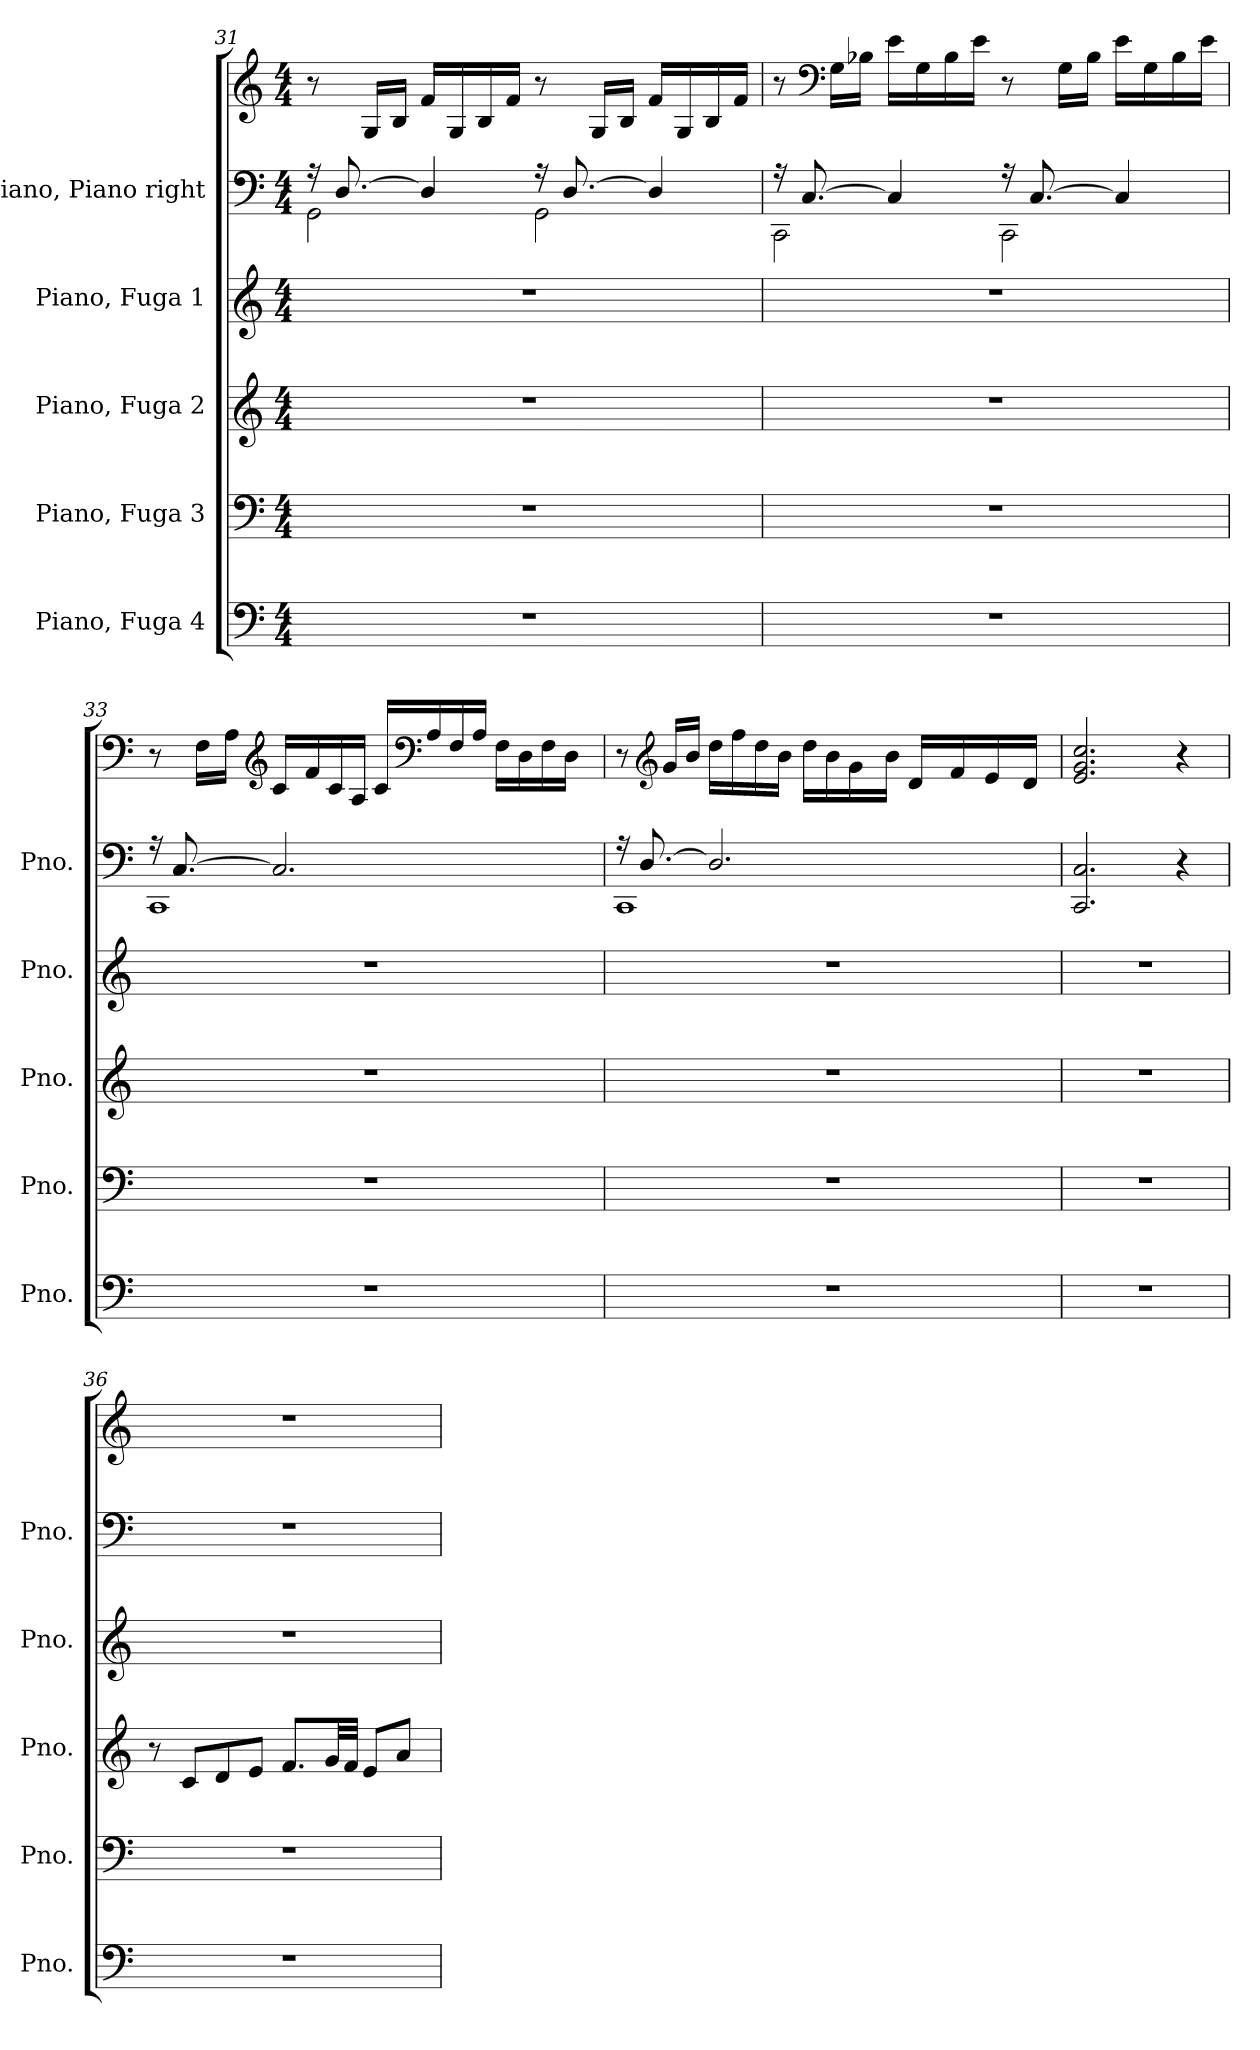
**kern	**kern	**kern	**kern	**kern	**kern
*part5	*part4	*part3	*part2	*part1	*part1
*staff6	*staff5	*staff4	*staff3	*staff2	*staff1
*I"Piano, Fuga 4	*I"Piano, Fuga 3	*I"Piano, Fuga 2	*I"Piano, Fuga 1	*I"Piano, Piano right	*
*I'Pno.	*I'Pno.	*I'Pno.	*I'Pno.	*I'Pno.	*
!!LO:LB:g=z
*clefF4	*clefF4	*clefG2	*clefG2	*clefF4	*clefG2
*k[]	*k[]	*k[]	*k[]	*k[]	*k[]
*M4/4	*M4/4	*M4/4	*M4/4	*M4/4	*M4/4
*MM70	*MM70	*MM70	*MM70	*MM70	*MM70
=31	=31	=31	=31	=31	=31
*	*	*	*	*^	*
1r	1r	1r	1r	16r	2GG\	8r
*	*	*	*	*	*	*MM75
.	.	.	.	[8.D/	.	.
.	.	.	.	.	.	16G/LL
.	.	.	.	.	.	16B/JJ
.	.	.	.	4D/]	.	16f/LL
.	.	.	.	.	.	16G/
.	.	.	.	.	.	16B/
.	.	.	.	.	.	16f/JJ
*	*	*	*	*	*	*MM71
.	.	.	.	16r	2GG\	8r
*	*	*	*	*	*	*MM75
.	.	.	.	[8.D/	.	.
.	.	.	.	.	.	16G/LL
.	.	.	.	.	.	16B/JJ
.	.	.	.	4D/]	.	16f/LL
.	.	.	.	.	.	16G/
.	.	.	.	.	.	16B/
.	.	.	.	.	.	16f/JJ
=32	=32	=32	=32	=32	=32	=32
*	*	*	*	*	*	*MM73
1r	1r	1r	1r	16r	2CC\	8r
.	.	.	.	[8.C/	.	.
*	*	*	*	*	*	*clefF4
.	.	.	.	.	.	16G\LL
.	.	.	.	.	.	16B-X\JJ
*	*	*	*	*	*	*MM75
.	.	.	.	4C/]	.	16e\LL
.	.	.	.	.	.	16G\
.	.	.	.	.	.	16B-\
*	*	*	*	*	*	*MM70
.	.	.	.	.	.	16e\JJ
*	*	*	*	*	*	*MM73
.	.	.	.	16r	2CC\	8r
.	.	.	.	[8.C/	.	.
.	.	.	.	.	.	16G\LL
.	.	.	.	.	.	16B-\JJ
*	*	*	*	*	*	*MM75
.	.	.	.	4C/]	.	16e\LL
.	.	.	.	.	.	16G\
.	.	.	.	.	.	16B-\
*	*	*	*	*	*	*MM71
.	.	.	.	.	.	16e\JJ
!!LO:PB:g=z
=33	=33	=33	=33	=33	=33	=33
*	*	*	*	*	*	*MM73
*	*	*	*	*	*	*^
1r	1r	1r	1r	16r	1CC	8r	6ryy
.	.	.	.	[8.C/	.	.	.
.	.	.	.	.	.	16F\LL	.
.	.	.	.	.	.	.	12ryy
*	*	*	*	*	*	*MM75	*
.	.	.	.	.	.	16A\JJ	.
*	*	*	*	*	*	*clefG2	*
.	.	.	.	2.C/]	.	16c/LL	24ryy
.	.	.	.	.	.	.	96ryy
*	*	*	*	*	*	*MM73	*
.	.	.	.	.	.	.	3%2ryy
.	.	.	.	.	.	16f/	.
.	.	.	.	.	.	16c/	.
.	.	.	.	.	.	16A/JJ	.
*	*	*	*	*	*	*MM76	*
.	.	.	.	.	.	16c/LL	.
*	*	*	*	*	*	*clefF4	*
*	*	*	*	*	*	*MM73	*
.	.	.	.	.	.	16A/	.
.	.	.	.	.	.	16F/	.
.	.	.	.	.	.	16A/JJ	.
*	*	*	*	*	*	*MM71	*
.	.	.	.	.	.	16F\LL	.
.	.	.	.	.	.	16D\	.
*	*	*	*	*	*	*MM66	*
.	.	.	.	.	.	16F\	.
*	*	*	*	*	*	*MM60	*
.	.	.	.	.	.	16D\JJ	.
.	.	.	.	.	.	.	48.ryy
*	*	*	*	*	*	*v	*v
=34	=34	=34	=34	=34	=34	=34
*	*	*	*	*	*	*MM71
*	*	*	*	*	*	*^
*	*	*	*	*	*	*	*^
*	*	*	*	*	*	*	*	*^
*	*	*	*	*	*	*	*	*	*^
*	*	*	*	*	*	*	*	*	*	*^
*	*	*	*	*	*	*	*	*	*	*	*^
*	*	*	*	*	*	*	*	*	*	*	*	*^
*	*	*	*	*	*	*	*	*	*	*	*	*	*^
1r	1r	1r	1r	16r	1CC	8r	3%2ryy	2ryy	3%2ryy	3%2ryy	3%2ryy	3%2ryy	3%2ryy	2ryy
.	.	.	.	[8.D/	.	.	.	.	.	.	.	.	.	.
*	*	*	*	*	*	*clefG2	*	*	*	*	*	*	*	*
.	.	.	.	.	.	16g/LL	.	.	.	.	.	.	.	.
.	.	.	.	.	.	16b/JJ	.	.	.	.	.	.	.	.
.	.	.	.	2.D/]	.	16dd\LL	.	.	.	.	.	.	.	.
.	.	.	.	.	.	16ff\	.	.	.	.	.	.	.	.
.	.	.	.	.	.	16dd\	.	.	.	.	.	.	.	.
.	.	.	.	.	.	16b\JJ	.	.	.	.	.	.	.	.
*	*	*	*	*	*	*MM63	*	*	*	*	*	*	*	*
.	.	.	.	.	.	16dd\LL	.	4ryy	.	.	.	.	.	4ryy
.	.	.	.	.	.	16b\	.	.	.	.	.	.	.	.
.	.	.	.	.	.	16g\	.	.	.	.	.	.	.	.
.	.	.	.	.	.	.	12ryy	.	12.ryy	12ryy	6ryy	6ryy	6ryy	.
.	.	.	.	.	.	16b\JJ	.	.	.	.	.	.	.	.
*	*	*	*	*	*	*MM55	*	*	*	*	*	*	*	*
.	.	.	.	.	.	16d/LL	96ryy	32ryy	.	24ryy	.	.	.	8ryy
*	*	*	*	*	*	*MM54	*	*	*	*	*	*	*	*
.	.	.	.	.	.	.	6ryy	.	.	.	.	.	.	.
*	*	*	*	*	*	*MM53	*	*	*	*	*	*	*	*
.	.	.	.	.	.	.	.	8..ryy	.	.	.	.	.	.
*	*	*	*	*	*	*MM52	*	*	*	*	*	*	*	*
.	.	.	.	.	.	.	.	.	6ryy	96ryy	.	.	.	.
*	*	*	*	*	*	*MM51	*	*	*	*	*	*	*	*
.	.	.	.	.	.	.	.	.	.	6ryy	.	.	.	.
*	*	*	*	*	*	*MM50	*	*	*	*	*	*	*	*
.	.	.	.	.	.	16f/	.	.	.	.	.	.	.	.
*	*	*	*	*	*	*MM49	*	*	*	*	*	*	*	*
.	.	.	.	.	.	.	.	.	.	.	6ryy	48ryy	24.ryy	.
*	*	*	*	*	*	*MM47	*	*	*	*	*	*	*	*
.	.	.	.	.	.	.	.	.	.	.	.	12..ryy	.	.
*	*	*	*	*	*	*MM46	*	*	*	*	*	*	*	*
.	.	.	.	.	.	16e/	.	.	.	.	.	.	.	32ryy
*	*	*	*	*	*	*MM45	*	*	*	*	*	*	*	*
.	.	.	.	.	.	.	.	.	.	.	.	.	12ryy	.
*	*	*	*	*	*	*MM44	*	*	*	*	*	*	*	*
.	.	.	.	.	.	.	.	.	.	.	.	.	.	16.ryy
*	*	*	*	*	*	*MM42	*	*	*	*	*	*	*	*
.	.	.	.	.	.	.	24..ryy	.	.	.	.	.	.	.
*	*	*	*	*	*	*MM31	*	*	*	*	*	*	*	*
.	.	.	.	.	.	16d/JJ	.	.	.	.	.	.	.	.
.	.	.	.	.	.	.	.	.	24ryy	.	.	.	.	.
.	.	.	.	.	.	.	.	.	.	48.ryy	.	.	.	.
.	.	.	.	.	.	.	.	.	.	.	.	.	48ryy	.
*	*	*	*	*v	*v	*	*	*	*	*	*	*	*	*
*	*	*	*	*	*v	*v	*v	*v	*v	*v	*v	*v	*v
!!LO:PB:g=z
=35	=35	=35	=35	=35	=35
1r	1r	1r	1r	2.CC/ 2.C/	2.e/ 2.g/ 2.cc/
.	.	.	.	4r	4r
=36	=36	=36	=36	=36	=36
*	*	*	*	*	*MM62
*	*	*	*	*	*^
*	*	*	*	*	*	*^
*	*	*	*	*	*	*	*^
1r	1r	8r	1r	1r	1r	2ryy	2ryy	2.ryy
.	.	8c/L	.	.	.	.	.	.
.	.	8d/	.	.	.	.	.	.
.	.	8e/J	.	.	.	.	.	.
*	*	*	*	*	*MM63	*	*	*
.	.	8.f/L	.	.	.	2ryy	8.ryy	.
*	*	*	*	*	*MM67	*	*	*
.	.	32g/LL	.	.	.	.	4ryy	.
.	.	32f/JJJ	.	.	.	.	.	.
*	*	*	*	*	*MM63	*	*	*
.	.	8e/L	.	.	.	.	.	4ryy
.	.	8a/J	.	.	.	.	.	.
.	.	.	.	.	.	.	16ryy	.
*	*	*	*	*	*v	*v	*v	*v
=	=	=	=	=	=
*-	*-	*-	*-	*-	*-
